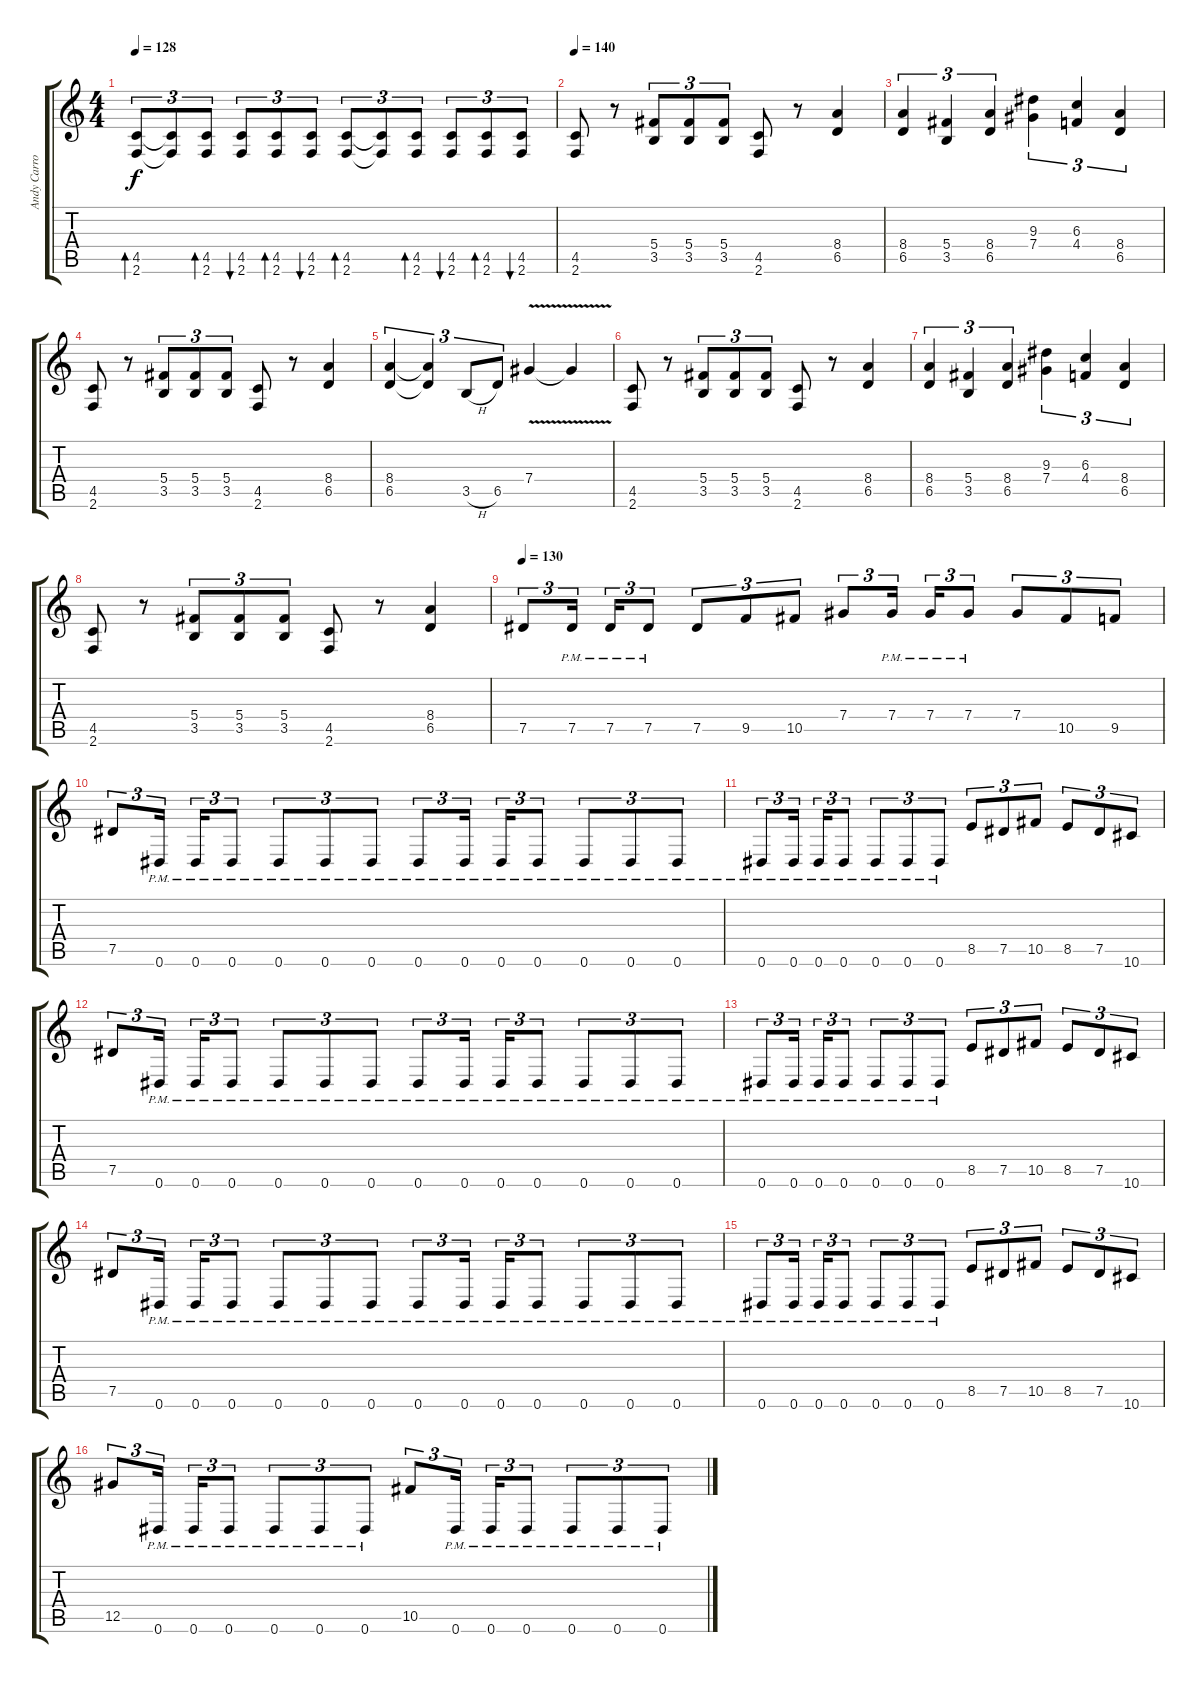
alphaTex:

\track ("Andy Carroll" "Andy Carro") {instrument distortionguitar}
\staff {score tabs}
\tuning (Eb4 Bb3 Gb3 Db3 Ab2 Eb2) {hide}
\ts (4 4)
\tempo 128
\clef g2
\ks c
(4.5 2.6).8{tu (3 2) bd 60 dy f} (4.5{t} 2.6{t}).8{tu (3 2)} (4.5 2.6).8{tu (3 2) bd 60} (4.5 2.6).8{tu (3 2) bu 60} (4.5 2.6).8{tu (3 2) bd 60} (4.5 2.6).8{tu (3 2) bu 60} (4.5 2.6).8{tu (3 2) bd 60} (4.5{t} 2.6{t}).8{tu (3 2)} (4.5 2.6).8{tu (3 2) bd 60} (4.5 2.6).8{tu (3 2) bu 60} (4.5 2.6).8{tu (3 2) bd 60} (4.5 2.6).8{tu (3 2) bu 60} |
\tempo 140
(4.5 2.6).8 r.8 (5.4 3.5).8{tu (3 2)} (5.4 3.5).8{tu (3 2)} (5.4 3.5).8{tu (3 2)} (4.5 2.6).8 r.8 (8.4 6.5).4 |
(8.4 6.5).4{tu (3 2)} (5.4 3.5).4{tu (3 2)} (8.4 6.5).4{tu (3 2)} (9.3 7.4).4{tu (3 2)} (6.3 4.4).4{tu (3 2)} (8.4 6.5).4{tu (3 2)} |
(4.5 2.6).8 r.8 (5.4 3.5).8{tu (3 2)} (5.4 3.5).8{tu (3 2)} (5.4 3.5).8{tu (3 2)} (4.5 2.6).8 r.8 (8.4 6.5).4 |
(8.4 6.5).4{tu (3 2)} (8.4{t} 6.5{t}).4{tu (3 2)} 3.5{h}.8{tu (3 2)} 6.5.8{tu (3 2)} 7.4{v}.4 7.4{t}.4 |
(4.5 2.6).8 r.8 (5.4 3.5).8{tu (3 2)} (5.4 3.5).8{tu (3 2)} (5.4 3.5).8{tu (3 2)} (4.5 2.6).8 r.8 (8.4 6.5).4 |
(8.4 6.5).4{tu (3 2)} (5.4 3.5).4{tu (3 2)} (8.4 6.5).4{tu (3 2)} (9.3 7.4).4{tu (3 2)} (6.3 4.4).4{tu (3 2)} (8.4 6.5).4{tu (3 2)} |
(4.5 2.6).8 r.8 (5.4 3.5).8{tu (3 2)} (5.4 3.5).8{tu (3 2)} (5.4 3.5).8{tu (3 2)} (4.5 2.6).8 r.8 (8.4 6.5).4 |
\tempo 130
7.5.8{tu (3 2)} 7.5{pm}.16{tu (3 2) beam splitsecondary} 7.5{pm}.16{tu (3 2)} 7.5{pm}.8{tu (3 2)} 7.5.8{tu (3 2)} 9.5.8{tu (3 2)} 10.5.8{tu (3 2)} 7.4.8{tu (3 2)} 7.4{pm}.16{tu (3 2) beam splitsecondary} 7.4{pm}.16{tu (3 2)} 7.4{pm}.8{tu (3 2)} 7.4.8{tu (3 2)} 10.5.8{tu (3 2)} 9.5.8{tu (3 2)} |
7.5.8{tu (3 2)} 0.6{pm}.16{tu (3 2) beam splitsecondary} 0.6{pm}.16{tu (3 2)} 0.6{pm}.8{tu (3 2)} 0.6{pm}.8{tu (3 2)} 0.6{pm}.8{tu (3 2)} 0.6{pm}.8{tu (3 2)} 0.6{pm}.8{tu (3 2)} 0.6{pm}.16{tu (3 2) beam splitsecondary} 0.6{pm}.16{tu (3 2)} 0.6{pm}.8{tu (3 2)} 0.6{pm}.8{tu (3 2)} 0.6{pm}.8{tu (3 2)} 0.6{pm}.8{tu (3 2)} |
0.6{pm}.8{tu (3 2)} 0.6{pm}.16{tu (3 2) beam splitsecondary} 0.6{pm}.16{tu (3 2)} 0.6{pm}.8{tu (3 2)} 0.6{pm}.8{tu (3 2)} 0.6{pm}.8{tu (3 2)} 0.6{pm}.8{tu (3 2)} 8.5.8{tu (3 2)} 7.5.8{tu (3 2)} 10.5.8{tu (3 2)} 8.5.8{tu (3 2)} 7.5.8{tu (3 2)} 10.6.8{tu (3 2)} |
7.5.8{tu (3 2)} 0.6{pm}.16{tu (3 2) beam splitsecondary} 0.6{pm}.16{tu (3 2)} 0.6{pm}.8{tu (3 2)} 0.6{pm}.8{tu (3 2)} 0.6{pm}.8{tu (3 2)} 0.6{pm}.8{tu (3 2)} 0.6{pm}.8{tu (3 2)} 0.6{pm}.16{tu (3 2) beam splitsecondary} 0.6{pm}.16{tu (3 2)} 0.6{pm}.8{tu (3 2)} 0.6{pm}.8{tu (3 2)} 0.6{pm}.8{tu (3 2)} 0.6{pm}.8{tu (3 2)} |
0.6{pm}.8{tu (3 2)} 0.6{pm}.16{tu (3 2) beam splitsecondary} 0.6{pm}.16{tu (3 2)} 0.6{pm}.8{tu (3 2)} 0.6{pm}.8{tu (3 2)} 0.6{pm}.8{tu (3 2)} 0.6{pm}.8{tu (3 2)} 8.5.8{tu (3 2)} 7.5.8{tu (3 2)} 10.5.8{tu (3 2)} 8.5.8{tu (3 2)} 7.5.8{tu (3 2)} 10.6.8{tu (3 2)} |
7.5.8{tu (3 2)} 0.6{pm}.16{tu (3 2) beam splitsecondary} 0.6{pm}.16{tu (3 2)} 0.6{pm}.8{tu (3 2)} 0.6{pm}.8{tu (3 2)} 0.6{pm}.8{tu (3 2)} 0.6{pm}.8{tu (3 2)} 0.6{pm}.8{tu (3 2)} 0.6{pm}.16{tu (3 2) beam splitsecondary} 0.6{pm}.16{tu (3 2)} 0.6{pm}.8{tu (3 2)} 0.6{pm}.8{tu (3 2)} 0.6{pm}.8{tu (3 2)} 0.6{pm}.8{tu (3 2)} |
0.6{pm}.8{tu (3 2)} 0.6{pm}.16{tu (3 2) beam splitsecondary} 0.6{pm}.16{tu (3 2)} 0.6{pm}.8{tu (3 2)} 0.6{pm}.8{tu (3 2)} 0.6{pm}.8{tu (3 2)} 0.6{pm}.8{tu (3 2)} 8.5.8{tu (3 2)} 7.5.8{tu (3 2)} 10.5.8{tu (3 2)} 8.5.8{tu (3 2)} 7.5.8{tu (3 2)} 10.6.8{tu (3 2)} |
12.5.8{tu (3 2)} 0.6{pm}.16{tu (3 2) beam splitsecondary} 0.6{pm}.16{tu (3 2)} 0.6{pm}.8{tu (3 2)} 0.6{pm}.8{tu (3 2)} 0.6{pm}.8{tu (3 2)} 0.6{pm}.8{tu (3 2)} 10.5.8{tu (3 2)} 0.6{pm}.16{tu (3 2) beam splitsecondary} 0.6{pm}.16{tu (3 2)} 0.6{pm}.8{tu (3 2)} 0.6{pm}.8{tu (3 2)} 0.6{pm}.8{tu (3 2)} 0.6{pm}.8{tu (3 2)}
